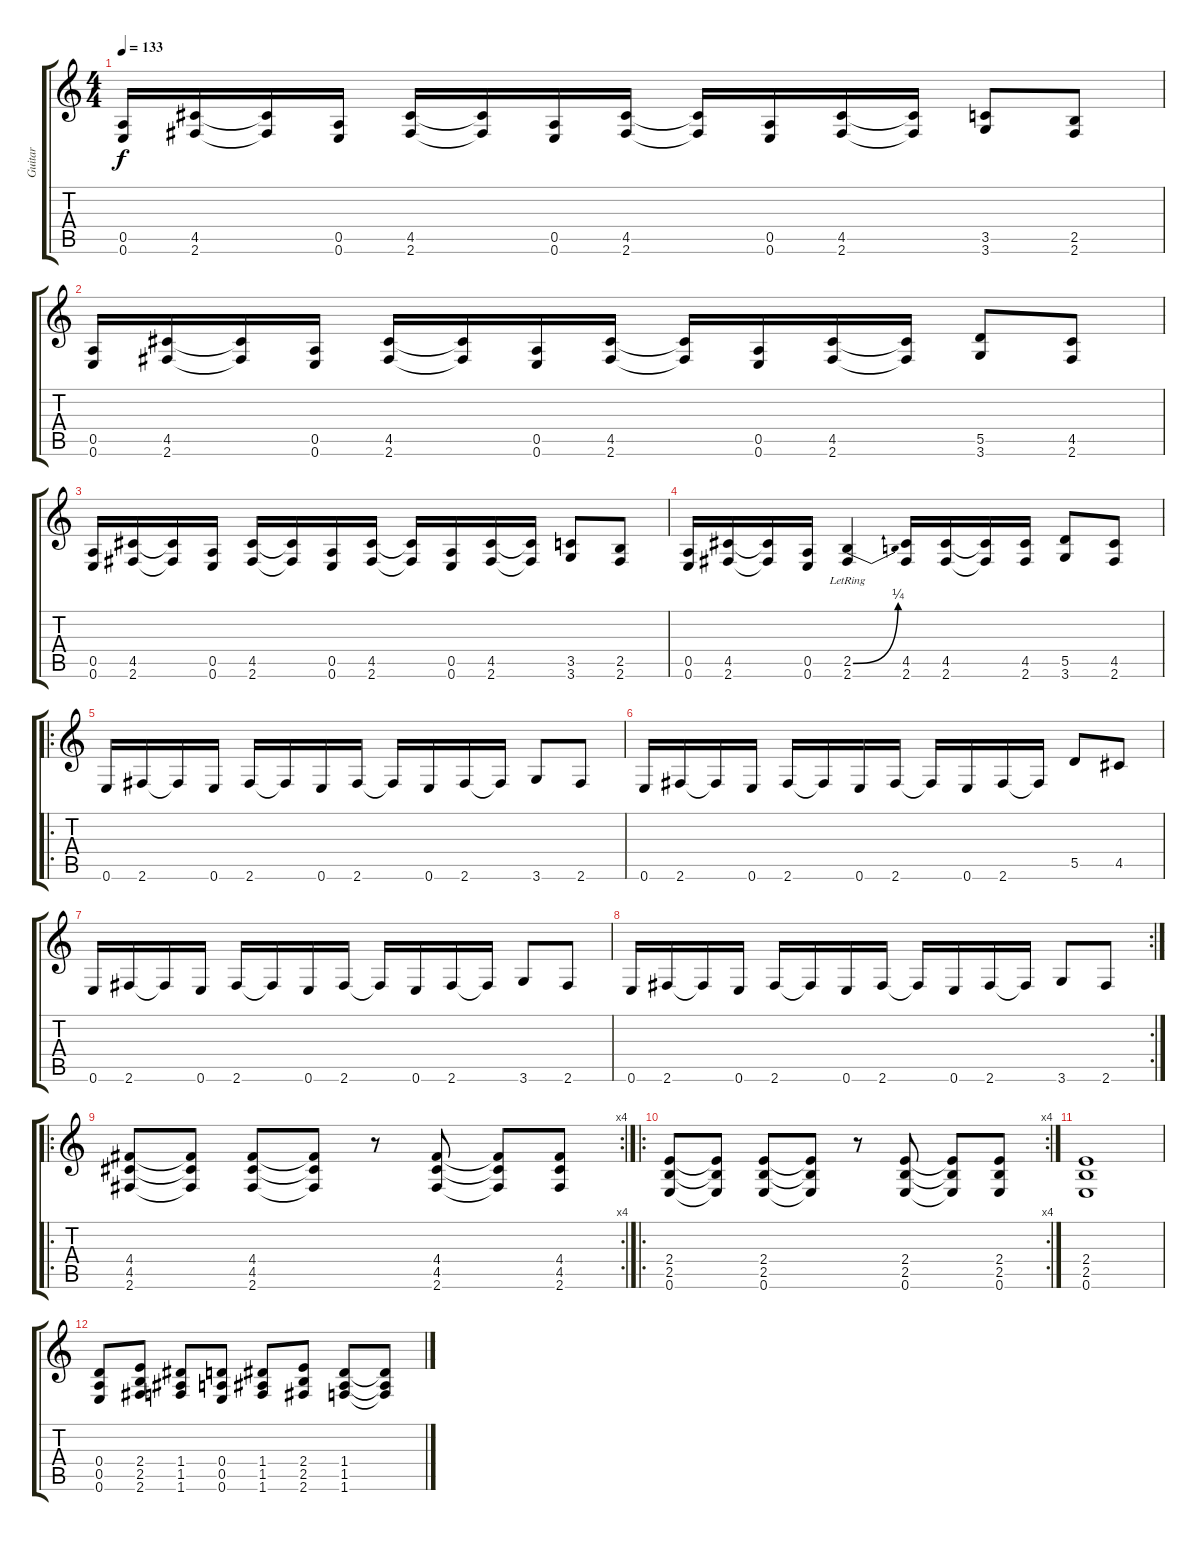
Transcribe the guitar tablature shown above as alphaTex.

\track ("Guitar" "Guitar") {instrument distortionguitar}
\staff {score tabs}
\tuning (E4 B3 G3 D3 A2 E2) {hide}
\ts (4 4)
\tempo 133
\clef g2
\ks c
(0.5 0.6).16{dy f} (4.5 2.6).16 (4.5{t} 2.6{t}).16 (0.5 0.6).16 (4.5 2.6).16 (4.5{t} 2.6{t}).16 (0.5 0.6).16 (4.5 2.6).16 (4.5{t} 2.6{t}).16 (0.5 0.6).16 (4.5 2.6).16 (4.5{t} 2.6{t}).16 (3.5 3.6).8 (2.5 2.6).8 |
(0.5 0.6).16 (4.5 2.6).16 (4.5{t} 2.6{t}).16 (0.5 0.6).16 (4.5 2.6).16 (4.5{t} 2.6{t}).16 (0.5 0.6).16 (4.5 2.6).16 (4.5{t} 2.6{t}).16 (0.5 0.6).16 (4.5 2.6).16 (4.5{t} 2.6{t}).16 (5.5 3.6).8 (4.5 2.6).8 |
(0.5 0.6).16 (4.5 2.6).16 (4.5{t} 2.6{t}).16 (0.5 0.6).16 (4.5 2.6).16 (4.5{t} 2.6{t}).16 (0.5 0.6).16 (4.5 2.6).16 (4.5{t} 2.6{t}).16 (0.5 0.6).16 (4.5 2.6).16 (4.5{t} 2.6{t}).16 (3.5 3.6).8 (2.5 2.6).8 |
(0.5 0.6).16 (4.5 2.6).16 (4.5{t} 2.6{t}).16 (0.5 0.6).16 (2.5{be (bend 0 0 60 1)} 2.6{lr}).4 (4.5 2.6).16 (4.5 2.6).16 (4.5{t} 2.6{t}).16 (4.5 2.6).16 (5.5 3.6).8 (4.5 2.6).8 |
\ro
0.6.16 2.6.16 2.6{t}.16 0.6.16 2.6.16 2.6{t}.16 0.6.16 2.6.16 2.6{t}.16 0.6.16 2.6.16 2.6{t}.16 3.6.8 2.6.8 |
0.6.16 2.6.16 2.6{t}.16 0.6.16 2.6.16 2.6{t}.16 0.6.16 2.6.16 2.6{t}.16 0.6.16 2.6.16 2.6{t}.16 5.5.8 4.5.8 |
0.6.16 2.6.16 2.6{t}.16 0.6.16 2.6.16 2.6{t}.16 0.6.16 2.6.16 2.6{t}.16 0.6.16 2.6.16 2.6{t}.16 3.6.8 2.6.8 |
\rc 2
0.6.16 2.6.16 2.6{t}.16 0.6.16 2.6.16 2.6{t}.16 0.6.16 2.6.16 2.6{t}.16 0.6.16 2.6.16 2.6{t}.16 3.6.8 2.6.8 |
\ro
\rc 4
(4.4 4.5 2.6).8 (4.4{t} 4.5{t} 2.6{t}).8 (4.4 4.5 2.6).8 (4.4{t} 4.5{t} 2.6{t}).8 r.8 (4.4 4.5 2.6).8 (4.4{t} 4.5{t} 2.6{t}).8 (4.4 4.5 2.6).8 |
\ro
\rc 4
(2.4 2.5 0.6).8 (2.4{t} 2.5{t} 0.6{t}).8 (2.4 2.5 0.6).8 (2.4{t} 2.5{t} 0.6{t}).8 r.8 (2.4 2.5 0.6).8 (2.4{t} 2.5{t} 0.6{t}).8 (2.4 2.5 0.6).8 |
(2.4 2.5 0.6).1 |
(0.4 0.5 0.6).8 (2.4 2.5 2.6).8 (1.4 1.5 1.6).8 (0.4 0.5 0.6).8 (1.4 1.5 1.6).8 (2.4 2.5 2.6).8 (1.4 1.5 1.6).8 (1.4{t} 1.5{t} 1.6{t}).8
